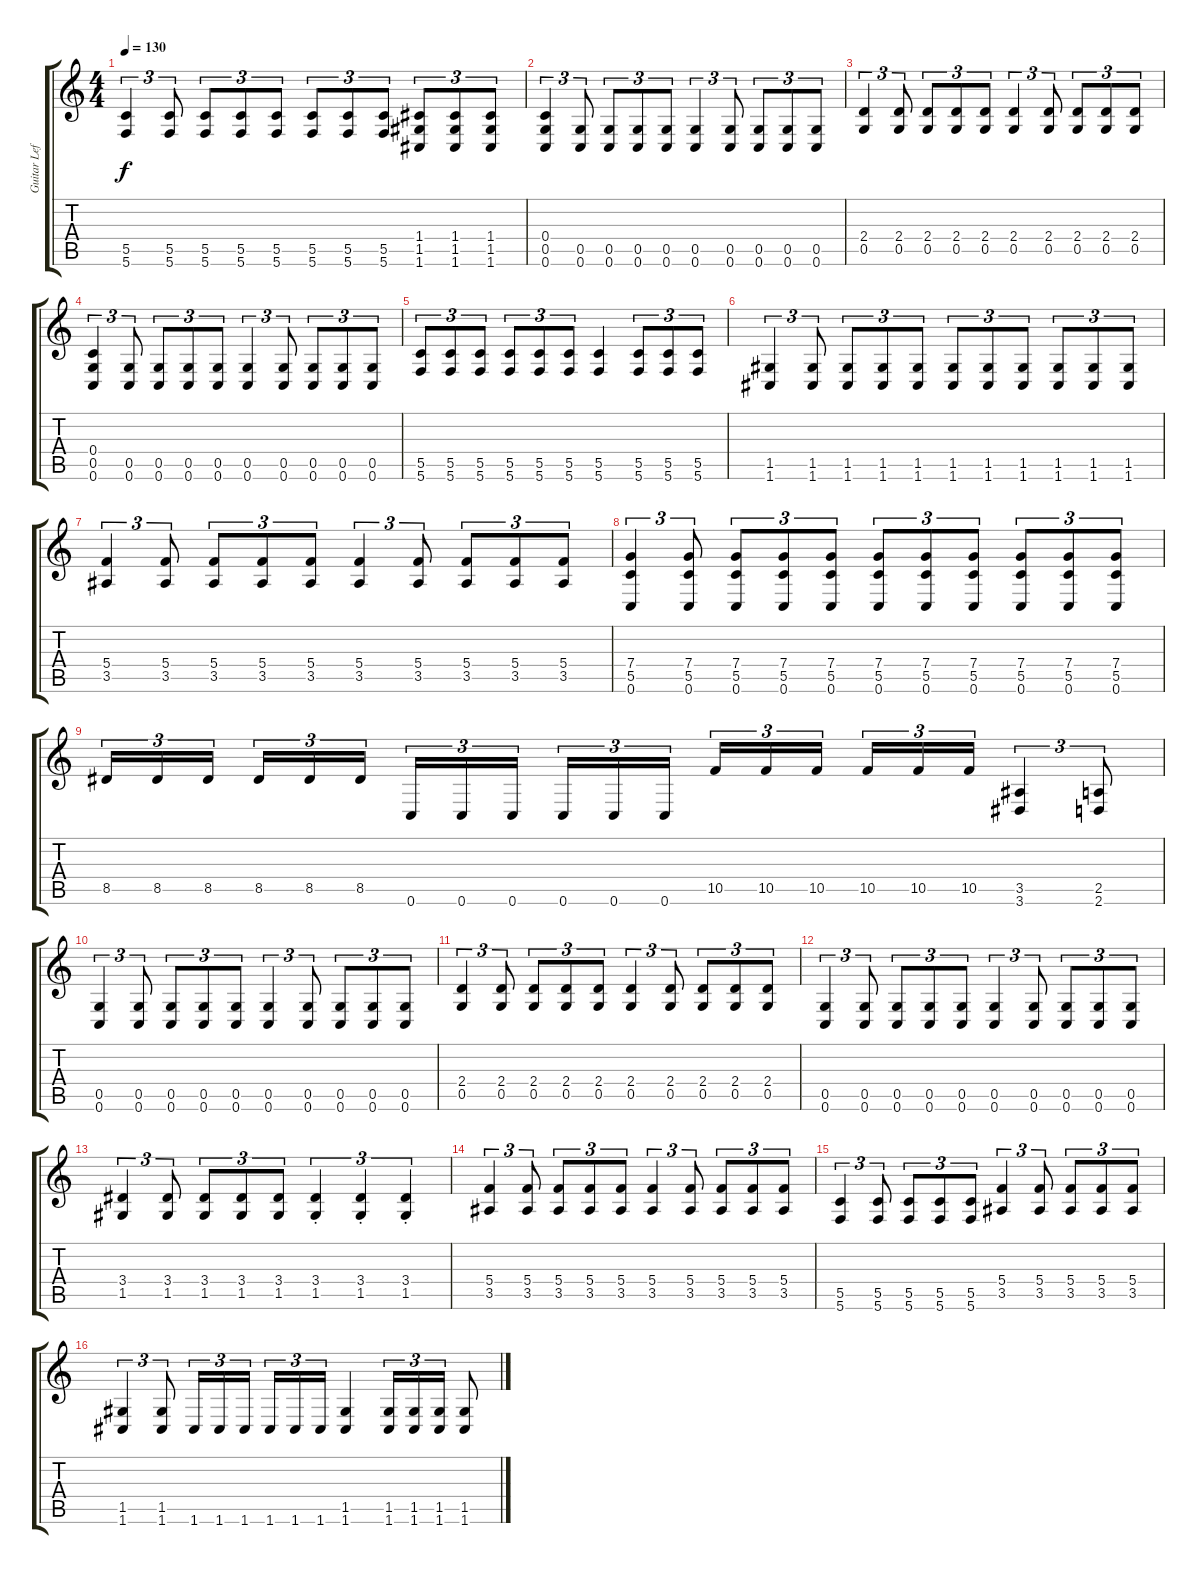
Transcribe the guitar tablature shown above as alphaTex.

\track ("Guitar Left - Jari Mäenpää " "Guitar Lef") {instrument distortionguitar}
\staff {score tabs}
\tuning (D4 A3 F3 C3 G2 C2) {hide}
\ts (4 4)
\tempo 130
\clef g2
\ks c
(5.5 5.6).4{tu (3 2) dy f} (5.5 5.6).8{tu (3 2)} (5.5 5.6).8{tu (3 2)} (5.5 5.6).8{tu (3 2)} (5.5 5.6).8{tu (3 2)} (5.5 5.6).8{tu (3 2)} (5.5 5.6).8{tu (3 2)} (5.5 5.6).8{tu (3 2)} (1.4 1.5 1.6).8{tu (3 2)} (1.4 1.5 1.6).8{tu (3 2)} (1.4 1.5 1.6).8{tu (3 2)} |
(0.4 0.5 0.6).4{tu (3 2)} (0.5 0.6).8{tu (3 2)} (0.5 0.6).8{tu (3 2)} (0.5 0.6).8{tu (3 2)} (0.5 0.6).8{tu (3 2)} (0.5 0.6).4{tu (3 2)} (0.5 0.6).8{tu (3 2)} (0.5 0.6).8{tu (3 2)} (0.5 0.6).8{tu (3 2)} (0.5 0.6).8{tu (3 2)} |
(2.4 0.5).4{tu (3 2)} (2.4 0.5).8{tu (3 2)} (2.4 0.5).8{tu (3 2)} (2.4 0.5).8{tu (3 2)} (2.4 0.5).8{tu (3 2)} (2.4 0.5).4{tu (3 2)} (2.4 0.5).8{tu (3 2)} (2.4 0.5).8{tu (3 2)} (2.4 0.5).8{tu (3 2)} (2.4 0.5).8{tu (3 2)} |
(0.4 0.5 0.6).4{tu (3 2)} (0.5 0.6).8{tu (3 2)} (0.5 0.6).8{tu (3 2)} (0.5 0.6).8{tu (3 2)} (0.5 0.6).8{tu (3 2)} (0.5 0.6).4{tu (3 2)} (0.5 0.6).8{tu (3 2)} (0.5 0.6).8{tu (3 2)} (0.5 0.6).8{tu (3 2)} (0.5 0.6).8{tu (3 2)} |
(5.5 5.6).8{tu (3 2)} (5.5 5.6).8{tu (3 2)} (5.5 5.6).8{tu (3 2)} (5.5 5.6).8{tu (3 2)} (5.5 5.6).8{tu (3 2)} (5.5 5.6).8{tu (3 2)} (5.5 5.6).4 (5.5 5.6).8{tu (3 2)} (5.5 5.6).8{tu (3 2)} (5.5 5.6).8{tu (3 2)} |
(1.5 1.6).4{tu (3 2)} (1.5 1.6).8{tu (3 2)} (1.5 1.6).8{tu (3 2)} (1.5 1.6).8{tu (3 2)} (1.5 1.6).8{tu (3 2)} (1.5 1.6).8{tu (3 2)} (1.5 1.6).8{tu (3 2)} (1.5 1.6).8{tu (3 2)} (1.5 1.6).8{tu (3 2)} (1.5 1.6).8{tu (3 2)} (1.5 1.6).8{tu (3 2)} |
(5.4 3.5).4{tu (3 2)} (5.4 3.5).8{tu (3 2)} (5.4 3.5).8{tu (3 2)} (5.4 3.5).8{tu (3 2)} (5.4 3.5).8{tu (3 2)} (5.4 3.5).4{tu (3 2)} (5.4 3.5).8{tu (3 2)} (5.4 3.5).8{tu (3 2)} (5.4 3.5).8{tu (3 2)} (5.4 3.5).8{tu (3 2)} |
(7.4 5.5 0.6).4{tu (3 2)} (7.4 5.5 0.6).8{tu (3 2)} (7.4 5.5 0.6).8{tu (3 2)} (7.4 5.5 0.6).8{tu (3 2)} (7.4 5.5 0.6).8{tu (3 2)} (7.4 5.5 0.6).8{tu (3 2)} (7.4 5.5 0.6).8{tu (3 2)} (7.4 5.5 0.6).8{tu (3 2)} (7.4 5.5 0.6).8{tu (3 2)} (7.4 5.5 0.6).8{tu (3 2)} (7.4 5.5 0.6).8{tu (3 2)} |
8.5.16{tu (3 2)} 8.5.16{tu (3 2)} 8.5.16{tu (3 2) beam splitsecondary} 8.5.16{tu (3 2)} 8.5.16{tu (3 2)} 8.5.16{tu (3 2)} 0.6.16{tu (3 2)} 0.6.16{tu (3 2)} 0.6.16{tu (3 2) beam splitsecondary} 0.6.16{tu (3 2)} 0.6.16{tu (3 2)} 0.6.16{tu (3 2)} 10.5.16{tu (3 2)} 10.5.16{tu (3 2)} 10.5.16{tu (3 2) beam splitsecondary} 10.5.16{tu (3 2)} 10.5.16{tu (3 2)} 10.5.16{tu (3 2)} (3.5 3.6).4{tu (3 2)} (2.5 2.6).8{tu (3 2)} |
(0.5 0.6).4{tu (3 2)} (0.5 0.6).8{tu (3 2)} (0.5 0.6).8{tu (3 2)} (0.5 0.6).8{tu (3 2)} (0.5 0.6).8{tu (3 2)} (0.5 0.6).4{tu (3 2)} (0.5 0.6).8{tu (3 2)} (0.5 0.6).8{tu (3 2)} (0.5 0.6).8{tu (3 2)} (0.5 0.6).8{tu (3 2)} |
(2.4 0.5).4{tu (3 2)} (2.4 0.5).8{tu (3 2)} (2.4 0.5).8{tu (3 2)} (2.4 0.5).8{tu (3 2)} (2.4 0.5).8{tu (3 2)} (2.4 0.5).4{tu (3 2)} (2.4 0.5).8{tu (3 2)} (2.4 0.5).8{tu (3 2)} (2.4 0.5).8{tu (3 2)} (2.4 0.5).8{tu (3 2)} |
(0.5 0.6).4{tu (3 2)} (0.5 0.6).8{tu (3 2)} (0.5 0.6).8{tu (3 2)} (0.5 0.6).8{tu (3 2)} (0.5 0.6).8{tu (3 2)} (0.5 0.6).4{tu (3 2)} (0.5 0.6).8{tu (3 2)} (0.5 0.6).8{tu (3 2)} (0.5 0.6).8{tu (3 2)} (0.5 0.6).8{tu (3 2)} |
(3.4 1.5).4{tu (3 2)} (3.4 1.5).8{tu (3 2)} (3.4 1.5).8{tu (3 2)} (3.4 1.5).8{tu (3 2)} (3.4 1.5).8{tu (3 2)} (3.4{st} 1.5{st}).4{tu (3 2)} (3.4{st} 1.5{st}).4{tu (3 2)} (3.4{st} 1.5{st}).4{tu (3 2)} |
(5.4 3.5).4{tu (3 2)} (5.4 3.5).8{tu (3 2)} (5.4 3.5).8{tu (3 2)} (5.4 3.5).8{tu (3 2)} (5.4 3.5).8{tu (3 2)} (5.4 3.5).4{tu (3 2)} (5.4 3.5).8{tu (3 2)} (5.4 3.5).8{tu (3 2)} (5.4 3.5).8{tu (3 2)} (5.4 3.5).8{tu (3 2)} |
(5.5 5.6).4{tu (3 2)} (5.5 5.6).8{tu (3 2)} (5.5 5.6).8{tu (3 2)} (5.5 5.6).8{tu (3 2)} (5.5 5.6).8{tu (3 2)} (5.4 3.5).4{tu (3 2)} (5.4 3.5).8{tu (3 2)} (5.4 3.5).8{tu (3 2)} (5.4 3.5).8{tu (3 2)} (5.4 3.5).8{tu (3 2)} |
(1.5 1.6).4{tu (3 2)} (1.5 1.6).8{tu (3 2)} 1.6.16{tu (3 2)} 1.6.16{tu (3 2)} 1.6.16{tu (3 2) beam splitsecondary} 1.6.16{tu (3 2)} 1.6.16{tu (3 2)} 1.6.16{tu (3 2)} (1.5 1.6).4 (1.5 1.6).16{tu (3 2)} (1.5 1.6).16{tu (3 2)} (1.5 1.6).16{tu (3 2)} (1.5 1.6).8
